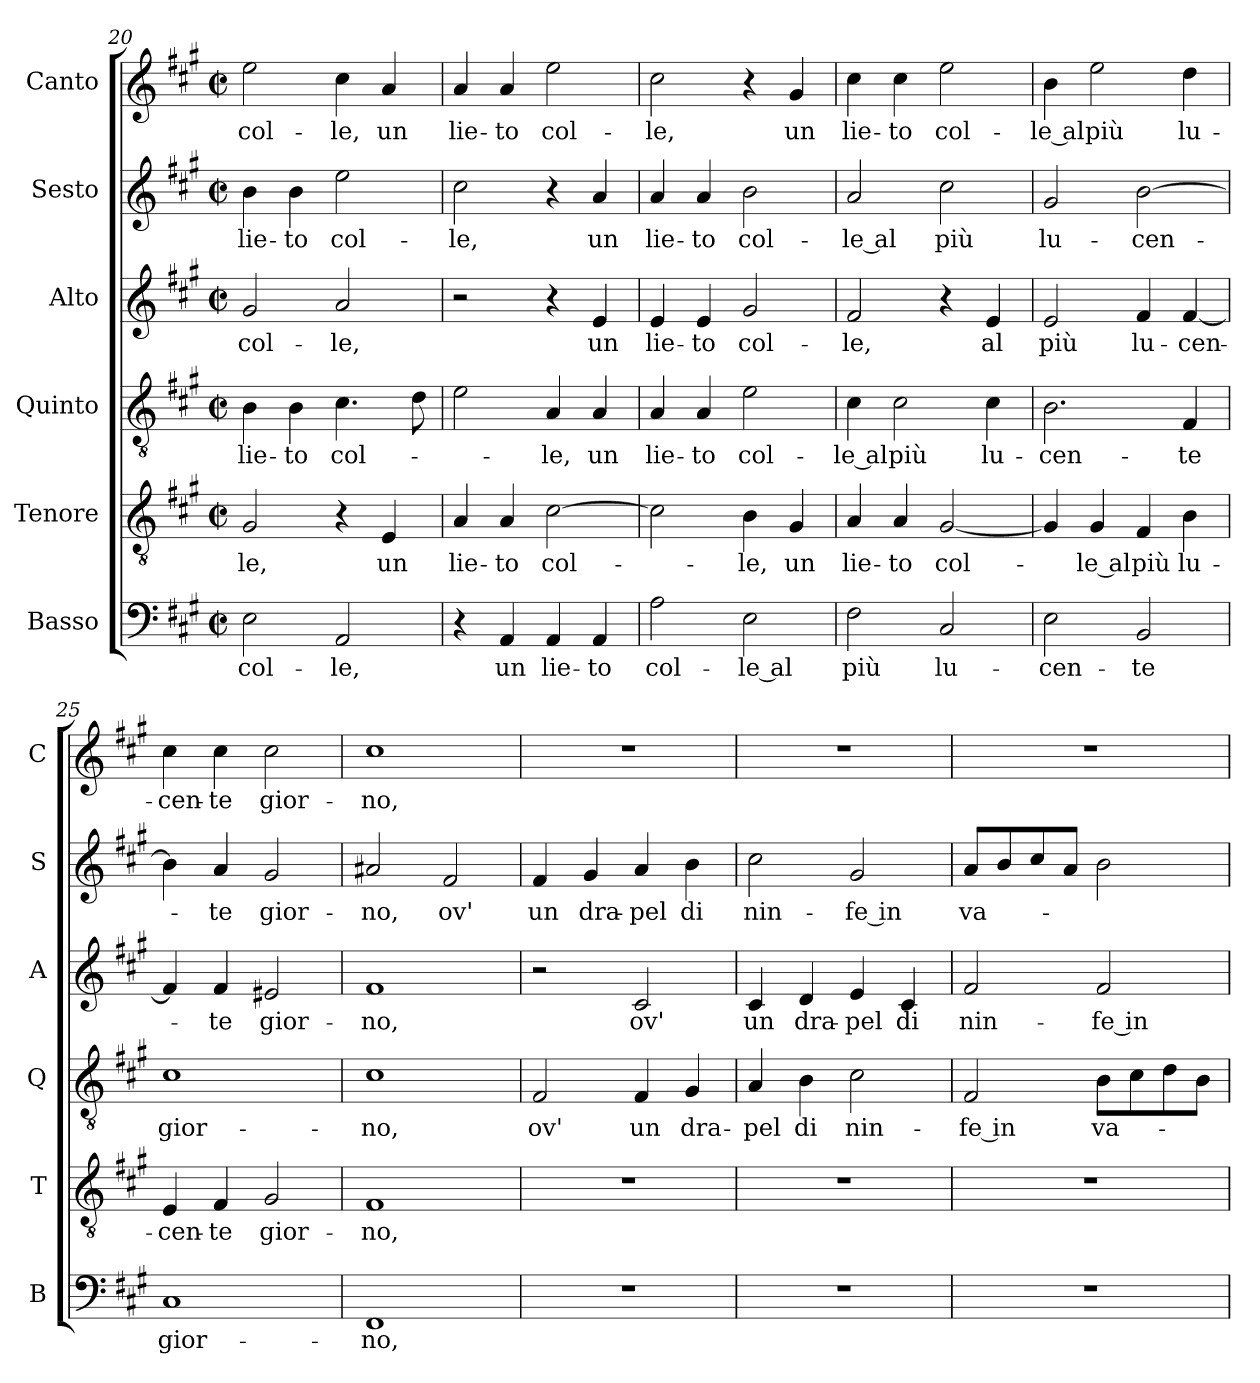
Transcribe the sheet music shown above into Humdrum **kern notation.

**kern	**text	**kern	**text	**kern	**text	**kern	**text	**kern	**text	**kern	**text
*part6	*part6	*part5	*part5	*part4	*part4	*part3	*part3	*part2	*part2	*part1	*part1
*staff6	*staff6	*staff5	*staff5	*staff4	*staff4	*staff3	*staff3	*staff2	*staff2	*staff1	*staff1
*I"Basso	*	*I"Tenore	*	*I"Quinto	*	*I"Alto	*	*I"Sesto	*	*I"Canto	*
*I'B	*	*I'T	*	*I'Q	*	*I'A	*	*I'S	*	*I'C	*
*clefF4	*	*clefGv2	*	*clefGv2	*	*clefG2	*	*clefG2	*	*clefG2	*
*k[f#c#g#]	*	*k[f#c#g#]	*	*k[f#c#g#]	*	*k[f#c#g#]	*	*k[f#c#g#]	*	*k[f#c#g#]	*
*A:	*	*A:	*	*A:	*	*A:	*	*A:	*	*A:	*
*M2/2	*	*M2/2	*	*M2/2	*	*M2/2	*	*M2/2	*	*M2/2	*
*met(c|)	*	*met(c|)	*	*met(c|)	*	*met(c|)	*	*met(c|)	*	*met(c|)	*
=20	=20	=20	=20	=20	=20	=20	=20	=20	=20	=20	=20
!	!LO:LY:b	!	!LO:LY:b	!	!LO:LY:b	!	!LO:LY:b	!	!LO:LY:b	!	!LO:LY:b
2E\	col-	2G#/	-le,	4B\	lie-	2g#/	col-	4b\	lie-	2ee\	col-
!	!	!	!	!	!LO:LY:b	!	!	!	!LO:LY:b	!	!
.	.	.	.	4B\	-to	.	.	4b\	-to	.	.
!	!LO:LY:b	!	!	!	!LO:LY:b	!	!LO:LY:b	!	!LO:LY:b	!	!LO:LY:b
2AA/	-le,	4r	.	4.c#\	col-	2a/	-le,	2ee\	col-	4cc#\	-le,
!	!	!	!LO:LY:b	!	!	!	!	!	!	!	!LO:LY:b
.	.	4E/	un	.	.	.	.	.	.	4a/	un
.	.	.	.	8d\	.	.	.	.	.	.	.
!!LO:PB:g=z
=21	=21	=21	=21	=21	=21	=21	=21	=21	=21	=21	=21
!	!	!	!LO:LY:b	!	!	!	!	!	!LO:LY:b	!	!LO:LY:b
4r	.	4A/	lie-	2e\	.	2r	.	2cc#\	-le,	4a/	lie-
!	!LO:LY:b	!	!LO:LY:b	!	!	!	!	!	!	!	!LO:LY:b
4AA/	un	4A/	-to	.	.	.	.	.	.	4a/	-to
!	!LO:LY:b	!	!LO:LY:b	!	!LO:LY:b	!	!	!	!	!	!LO:LY:b
4AA/	lie-	[2c#\	col-	4A/	-le,	4r	.	4r	.	2ee\	col-
!	!LO:LY:b	!	!	!	!LO:LY:b	!	!LO:LY:b	!	!LO:LY:b	!	!
4AA/	-to	.	.	4A/	un	4e/	un	4a/	un	.	.
=22	=22	=22	=22	=22	=22	=22	=22	=22	=22	=22	=22
!	!LO:LY:b	!	!	!	!LO:LY:b	!	!LO:LY:b	!	!LO:LY:b	!	!LO:LY:b
2A\	col-	2c#\]	.	4A/	lie-	4e/	lie-	4a/	lie-	2cc#\	-le,
!	!	!	!	!	!LO:LY:b	!	!LO:LY:b	!	!LO:LY:b	!	!
.	.	.	.	4A/	-to	4e/	-to	4a/	-to	.	.
!	!LO:LY:b	!	!LO:LY:b	!	!LO:LY:b	!	!LO:LY:b	!	!LO:LY:b	!	!
2E\	-le al	4B\	-le,	2e\	col-	2g#/	col-	2b\	col-	4r	.
!	!	!	!LO:LY:b	!	!	!	!	!	!	!	!LO:LY:b
.	.	4G#/	un	.	.	.	.	.	.	4g#/	un
=23	=23	=23	=23	=23	=23	=23	=23	=23	=23	=23	=23
!	!LO:LY:b	!	!LO:LY:b	!	!LO:LY:b	!	!LO:LY:b	!	!LO:LY:b	!	!LO:LY:b
2F#\	più	4A/	lie-	4c#\	-le al	2f#/	-le,	2a/	-le al	4cc#\	lie-
!	!	!	!LO:LY:b	!	!LO:LY:b	!	!	!	!	!	!LO:LY:b
.	.	4A/	-to	2c#\	più	.	.	.	.	4cc#\	-to
!	!LO:LY:b	!	!LO:LY:b	!	!	!	!	!	!LO:LY:b	!	!LO:LY:b
2C#/	lu-	[2G#/	col-	.	.	4r	.	2cc#\	più	2ee\	col-
!	!	!	!	!	!LO:LY:b	!	!LO:LY:b	!	!	!	!
.	.	.	.	4c#\	lu-	4e/	al	.	.	.	.
=24	=24	=24	=24	=24	=24	=24	=24	=24	=24	=24	=24
!	!LO:LY:b	!	!	!	!LO:LY:b	!	!LO:LY:b	!	!LO:LY:b	!	!LO:LY:b
2E\	-cen-	4G#/]	.	2.B\	-cen-	2e/	più	2g#/	lu-	4b\	-le al
!	!	!	!LO:LY:b	!	!	!	!	!	!	!	!LO:LY:b
.	.	4G#/	-le al	.	.	.	.	.	.	2ee\	più
!	!LO:LY:b	!	!LO:LY:b	!	!	!	!LO:LY:b	!	!LO:LY:b	!	!
2BB/	-te	4F#/	più	.	.	4f#/	lu-	[2b\	-cen-	.	.
!	!	!	!LO:LY:b	!	!LO:LY:b	!	!LO:LY:b	!	!	!	!LO:LY:b
.	.	4B\	lu-	4F#/	-te	[4f#/	-cen-	.	.	4dd\	lu-
=25	=25	=25	=25	=25	=25	=25	=25	=25	=25	=25	=25
!	!LO:LY:b	!	!LO:LY:b	!	!LO:LY:b	!	!	!	!	!	!LO:LY:b
1C#	gior-	4E/	-cen-	1c#	gior-	4f#/]	.	4b\]	.	4cc#\	-cen-
!	!	!	!LO:LY:b	!	!	!	!LO:LY:b	!	!LO:LY:b	!	!LO:LY:b
.	.	4F#/	-te	.	.	4f#/	-te	4a/	-te	4cc#\	-te
!	!	!	!LO:LY:b	!	!	!	!LO:LY:b	!	!LO:LY:b	!	!LO:LY:b
.	.	2G#/	gior-	.	.	2e#X/	gior-	2g#/	gior-	2cc#\	gior-
=26	=26	=26	=26	=26	=26	=26	=26	=26	=26	=26	=26
!	!LO:LY:b	!	!LO:LY:b	!	!LO:LY:b	!	!LO:LY:b	!	!LO:LY:b	!	!LO:LY:b
1FF#	-no,	1F#	-no,	1c#	-no,	1f#	-no,	2a#X/	-no,	1cc#	-no,
!	!	!	!	!	!	!	!	!	!LO:LY:b	!	!
.	.	.	.	.	.	.	.	2f#/	ov'	.	.
=27	=27	=27	=27	=27	=27	=27	=27	=27	=27	=27	=27
!	!	!	!	!	!LO:LY:b	!	!	!	!LO:LY:b	!	!
1r	.	1r	.	2F#/	ov'	2r	.	4f#/	un	1r	.
!	!	!	!	!	!	!	!	!	!LO:LY:b	!	!
.	.	.	.	.	.	.	.	4g#/	dra-	.	.
!	!	!	!	!	!LO:LY:b	!	!LO:LY:b	!	!LO:LY:b	!	!
.	.	.	.	4F#/	un	2c#/	ov'	4a/	-pel	.	.
!	!	!	!	!	!LO:LY:b	!	!	!	!LO:LY:b	!	!
.	.	.	.	4G#/	dra-	.	.	4b\	di	.	.
!!LO:LB:g=z
=28	=28	=28	=28	=28	=28	=28	=28	=28	=28	=28	=28
!	!	!	!	!	!LO:LY:b	!	!LO:LY:b	!	!LO:LY:b	!	!
1r	.	1r	.	4A/	-pel	4c#/	un	2cc#\	nin-	1r	.
!	!	!	!	!	!LO:LY:b	!	!LO:LY:b	!	!	!	!
.	.	.	.	4B\	di	4d/	dra-	.	.	.	.
!	!	!	!	!	!LO:LY:b	!	!LO:LY:b	!	!LO:LY:b	!	!
.	.	.	.	2c#\	nin-	4e/	-pel	2g#/	-fe in	.	.
!	!	!	!	!	!	!	!LO:LY:b	!	!	!	!
.	.	.	.	.	.	4c#/	di	.	.	.	.
=29	=29	=29	=29	=29	=29	=29	=29	=29	=29	=29	=29
!	!	!	!	!	!LO:LY:b	!	!LO:LY:b	!	!LO:LY:b	!	!
1r	.	1r	.	2F#/	-fe in	2f#/	nin-	8a/L	va-	1r	.
.	.	.	.	.	.	.	.	8b/	.	.	.
.	.	.	.	.	.	.	.	8cc#/	.	.	.
.	.	.	.	.	.	.	.	8a/J	.	.	.
!	!	!	!	!	!LO:LY:b	!	!LO:LY:b	!	!	!	!
.	.	.	.	8B\L	va-	2f#/	-fe in	2b\	.	.	.
.	.	.	.	8c#\	.	.	.	.	.	.	.
.	.	.	.	8d\	.	.	.	.	.	.	.
.	.	.	.	8B\J	.	.	.	.	.	.	.
=	=	=	=	=	=	=	=	=	=	=	=
*-	*-	*-	*-	*-	*-	*-	*-	*-	*-	*-	*-
